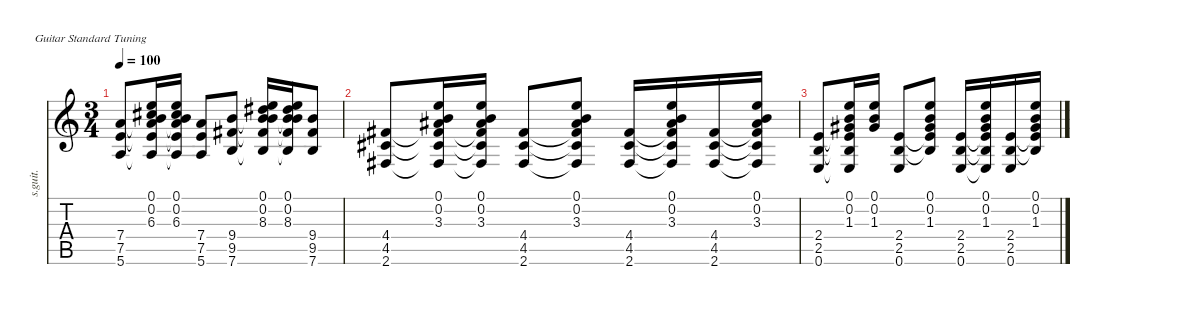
\defaultSystemsLayout 4
\hideDynamics
\bracketExtendMode nobrackets
\otherSystemsTrackNameOrientation horizontal
\track ("Steel Guitar" "s.guit.") {instrument acousticguitarsteel}
\staff {score tabs}
\tuning (E4 B3 G3 D3 A2 E2)
\ts (3 4)
\tempo 100
\clef g2
\ks c
(5.6 7.5 7.4).8{dy mf} (0.1 0.2 6.3{acc #} 5.6{t} 7.5{t} 7.4{t}).16 (6.3{acc #} 0.2 0.1 5.6{t} 7.5{t} 7.4{t}).16 (7.4 7.5 5.6).8 (9.4 9.5{acc #} 7.6).8 (0.1 0.2 8.3{acc #} 9.4{t} 9.5{t acc #} 7.6{t}).16 (0.1 0.2 8.3{acc #} 7.6{t} 9.5{t acc #} 9.4{t}).16 (9.4 9.5{acc #} 7.6).8 |
(2.6{acc #} 4.5{acc #} 4.4{acc #}).8 (0.1 0.2 3.3{acc #} 4.4{t acc #} 4.5{t acc #} 2.6{t acc #}).16 (3.3{acc #} 0.2 0.1 4.4{t acc #} 4.5{t acc #} 2.6{t acc #}).16 (4.4{acc #} 4.5{acc #} 2.6{acc #}).8 (0.1 0.2 3.3{acc #} 4.4{t acc #} 4.5{t acc #} 2.6{t acc #}).8 (4.4{acc #} 4.5{acc #} 2.6{acc #}).16 (0.1 0.2 3.3{acc #} 2.6{t acc #} 4.5{t acc #} 4.4{t acc #}).16 (4.4{acc #} 4.5{acc #} 2.6{acc #}).16 (0.1 0.2 3.3{acc #} 4.4{t acc #} 4.5{t acc #} 2.6{t acc #}).16 |
(0.6 2.5 2.4).8 (0.1 0.2 1.3{acc #} 0.6{t} 2.5{t} 2.4{t}).16 (1.3{acc #} 0.2 0.1).16 (2.4 2.5 0.6).8 (0.1 0.2 1.3{acc #} 2.4{t} 2.5{t}).8 (2.4 2.5 0.6).16 (0.1 0.2 1.3{acc #} 0.6{t} 2.5{t} 2.4{t}).16 (2.4 2.5 0.6).16 (0.1 0.2 1.3{acc #} 2.4{t} 2.5{t}).16
